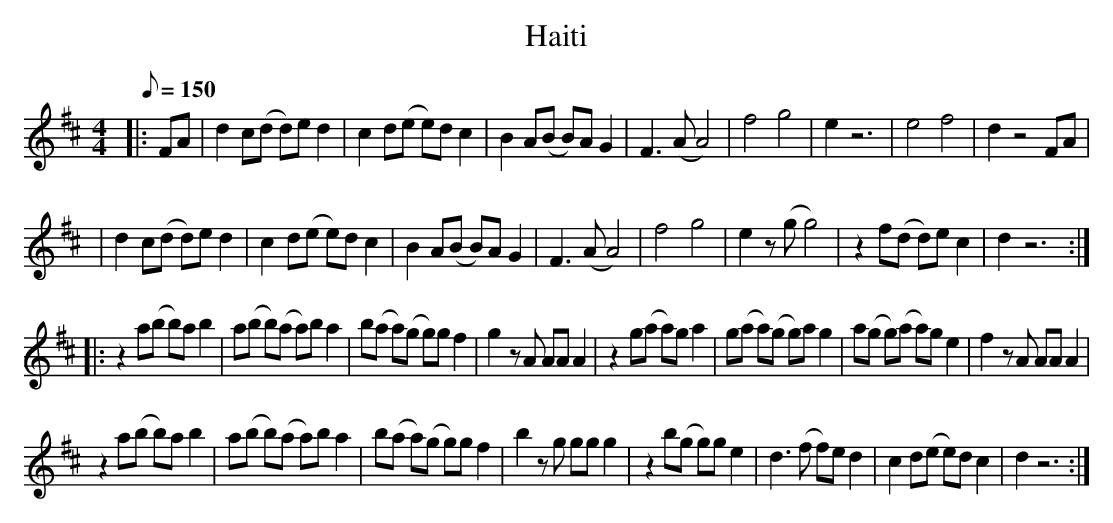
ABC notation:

X:1
T:Haiti
M:4/4
L:1/8
Q: 150
K:D
|: FA | d2 c(d d)e d2  | c2 d(e e)d c2 | B2 A(B B)A G2 | F3 (A A4) | f4 g4 | e2 z6 | e4 f4 | d2 z4 FA |
| d2 c(d d)e d2  | c2 d(e e)d c2 | B2 A(B B)A G2 | F3 (A A4) | f4 g4 | e2z(g g4) | z2 f(d d)e c2 | d2 z6 :|
|: z2 a(b b)a b2 | a(b b)(a a)b a2 | b(a a)(g g)g f2 | g2 zA AA A2 | z2 g(a a)g a2 | g(a a)(g g)a g2 | a(g g)(a a)g e2 | f2 zA AA A2 |
 z2 a(b b)a b2 | a(b b)(a a)b a2 | b(a a)(g g)g f2 | b2 zg gg g2 | z2 b(g g)g e2 | d3(f f)e d2 | c2 d(e e)d c2 | d2 z6 :|
